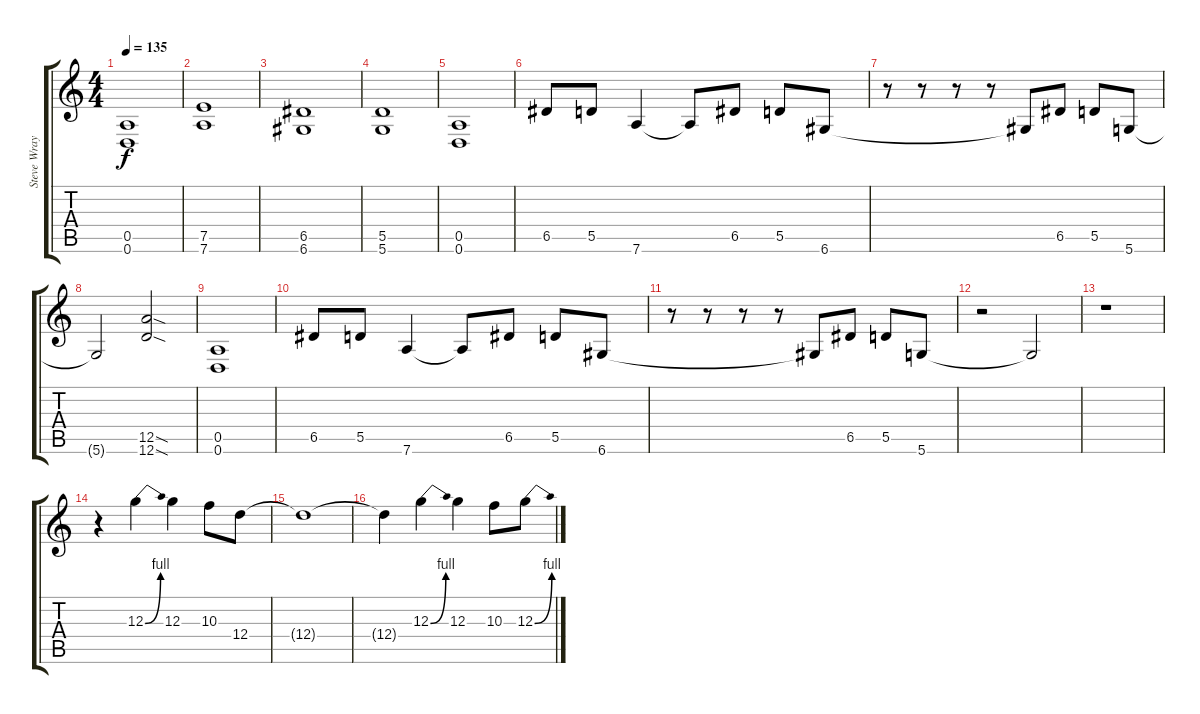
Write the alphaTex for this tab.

\track ("Steve Wray" "Steve Wray") {instrument distortionguitar}
\staff {score tabs}
\tuning (E4 B3 G3 D3 A2 D2) {hide}
\ts (4 4)
\tempo 135
\clef g2
\ks c
(0.5 0.6).1{dy f} |
(7.5 7.6).1 |
(6.5 6.6).1 |
(5.5 5.6).1 |
(0.5 0.6).1 |
6.5.8 5.5.8 7.6.4 7.6{t}.8 6.5.8 5.5.8 6.6.8 |
r.8 r.8 r.8 r.8 6.6{t}.8 6.5.8 5.5.8 5.6.8 |
5.6{t}.2 (12.5{sod} 12.6{sod}).2 |
(0.5 0.6).1 |
6.5.8 5.5.8 7.6.4 7.6{t}.8 6.5.8 5.5.8 6.6.8 |
r.8 r.8 r.8 r.8 6.6{t}.8 6.5.8 5.5.8 5.6.8 |
r.2 5.6{t}.2 |
r.1 |
r.4 12.3{be (bend 0 0 60 4)}.4 12.3.4 10.3.8 12.4.8 |
12.4{t}.1 |
12.4{t}.4 12.3{be (bend 0 0 60 4)}.4 12.3.4 10.3.8 12.3{be (bend 0 0 60 4)}.8
